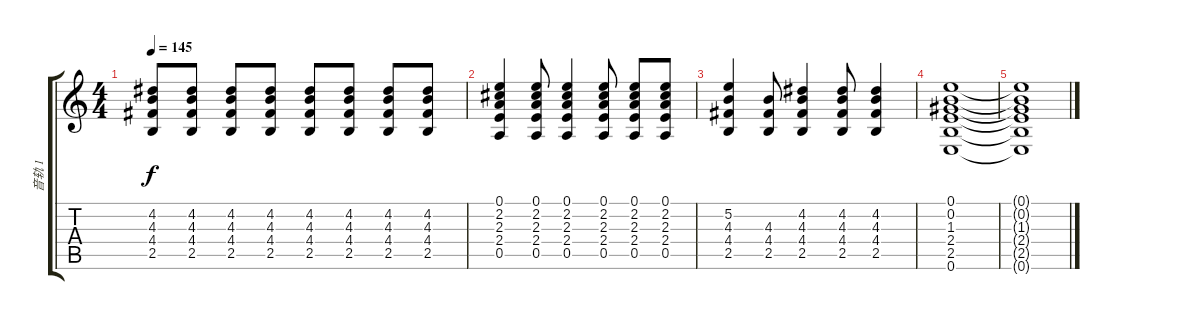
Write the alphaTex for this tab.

\track ("音轨 1" "音轨 1") {instrument acousticguitarsteel}
\staff {score tabs}
\tuning (E4 B3 G3 D3 A2 E2) {hide}
\ts (4 4)
\tempo 145
\clef g2
\ks c
(4.2 4.3 4.4 2.5).8{dy f} (4.2 4.3 4.4 2.5).8 (4.2 4.3 4.4 2.5).8 (4.2 4.3 4.4 2.5).8 (4.2 4.3 4.4 2.5).8 (4.2 4.3 4.4 2.5).8 (4.2 4.3 4.4 2.5).8 (4.2 4.3 4.4 2.5).8 |
(0.1 2.2 2.3 2.4 0.5).4 (0.1 2.2 2.3 2.4 0.5).8 (0.1 2.2 2.3 2.4 0.5).4 (0.1 2.2 2.3 2.4 0.5).8 (0.1 2.2 2.3 2.4 0.5).8 (0.1 2.2 2.3 2.4 0.5).8 |
(5.2 4.3 4.4 2.5).4 (4.3 4.4 2.5).8 (4.2 4.3 4.4 2.5).4 (4.2 4.3 4.4 2.5).8 (4.2 4.3 4.4 2.5).4 |
(0.1 0.2 1.3 2.4 2.5 0.6).1 |
(0.1{t} 0.2{t} 1.3{t} 2.4{t} 2.5{t} 0.6{t}).1
